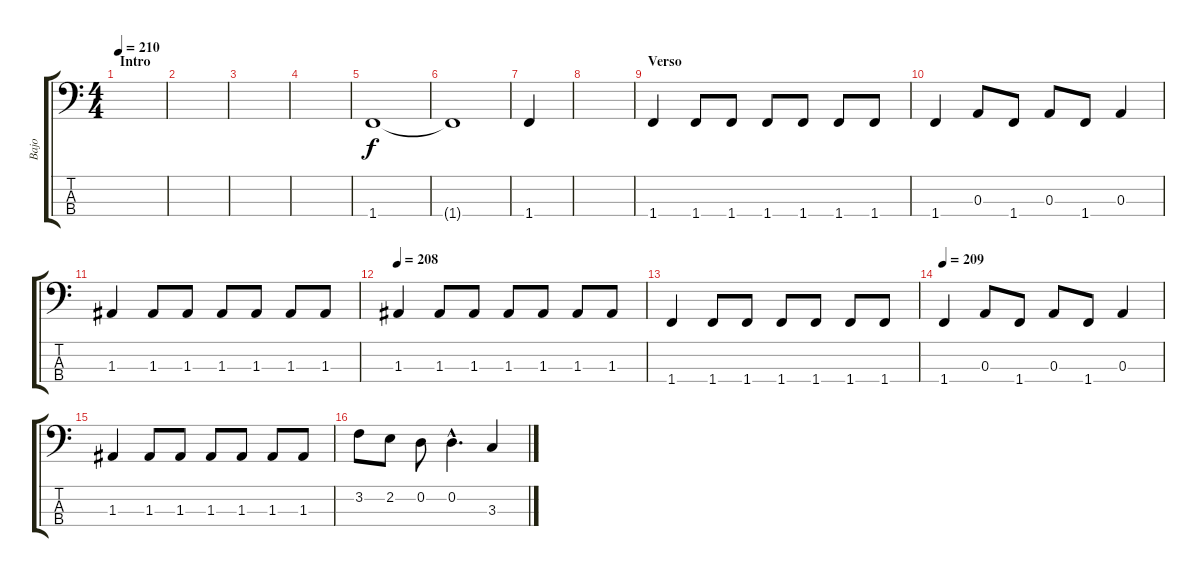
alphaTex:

\track ("Bajo" "Bajo") {instrument electricbasspick}
\staff {score tabs}
\tuning (G2 D2 A1 E1) {hide}
\ts (4 4)
\section ("" "Intro")
\tempo 210
\tempo 207
\tempo 210
\clef f4
\ks c
|
|
|
|
1.4.1 |
1.4{t}.1 |
1.4.4 |
|
\section ("" "Verso")
1.4.4 1.4.8 1.4.8 1.4.8 1.4.8 1.4.8 1.4.8 |
1.4.4 0.3.8 1.4.8 0.3.8 1.4.8 0.3.4 |
1.3.4 1.3.8 1.3.8 1.3.8 1.3.8 1.3.8 1.3.8 |
\tempo 208
1.3.4 1.3.8 1.3.8 1.3.8 1.3.8 1.3.8 1.3.8 |
1.4.4 1.4.8 1.4.8 1.4.8 1.4.8 1.4.8 1.4.8 |
\tempo 209
1.4.4 0.3.8 1.4.8 0.3.8 1.4.8 0.3.4 |
1.3.4 1.3.8 1.3.8 1.3.8 1.3.8 1.3.8 1.3.8 |
3.2.8 2.2.8 0.2.8 0.2{hac}.4{d} 3.3.4
